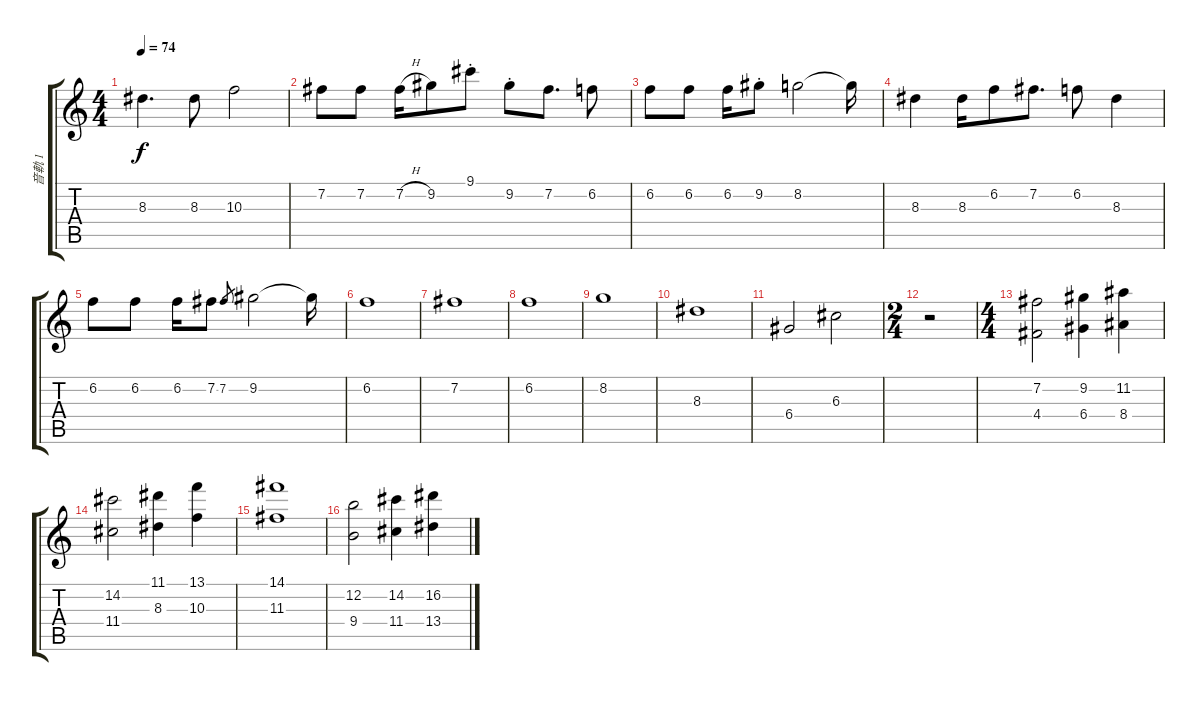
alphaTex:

\track ("音軌 1" "音軌 1") {instrument electricguitarjazz}
\staff {score tabs}
\tuning (E4 B3 G3 D3 A2 E2) {hide}
\ts (4 4)
\tempo 74
\clef g2
\ks c
8.3.4{d dy f} 8.3.8 10.3.2 |
7.2.8 7.2.8 7.2{h}.16 9.2.8 9.1{st}.8 9.2{st}.8 7.2.8{d} 6.2.8 |
6.2.8 6.2.8 6.2.16 9.2{st}.8 8.2.2 8.2{t}.16 |
8.3.4 8.3.16 6.2.8 7.2.8{d} 6.2.8 8.3.4 |
6.2.8 6.2.8 6.2.16 7.2.8 7.2.8{gr} 9.2.2 9.2{t}.16 |
6.2.1{instrument overdrivenguitar} |
7.2.1 |
6.2.1 |
8.2.1 |
8.3.1 |
6.4.2 6.3.2 |
\ts (2 4)
r.2 |
\ts (4 4)
(7.2 4.4).2 (9.2 6.4).4 (11.2 8.4).4 |
(14.2 11.4).2 (11.1 8.3).4 (13.1 10.3).4 |
(14.1 11.3).1 |
(12.2 9.4).2 (14.2 11.4).4 (16.2 13.4).4
